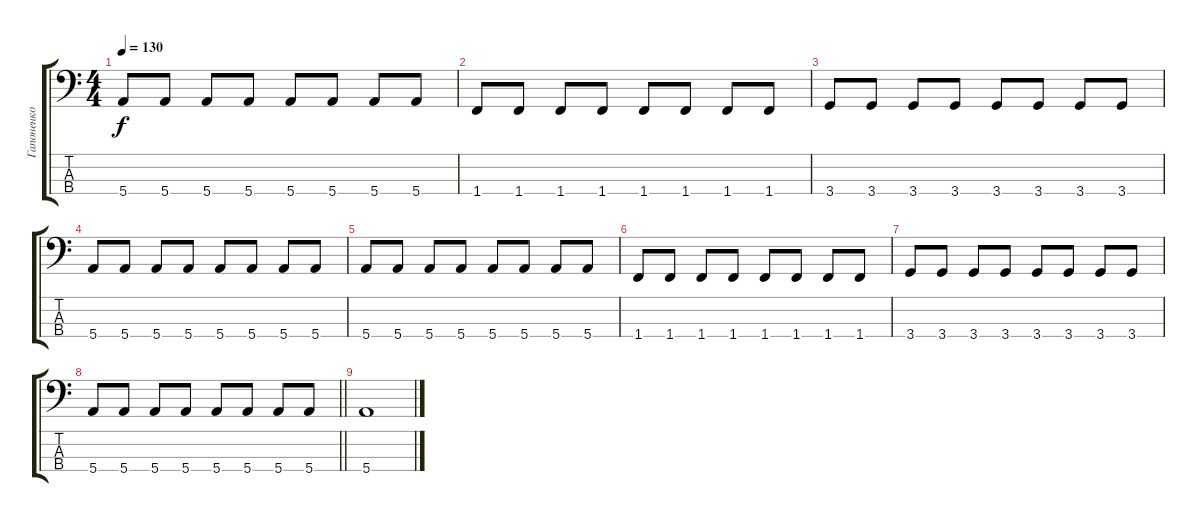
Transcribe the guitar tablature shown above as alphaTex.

\track ("Гапоненко Андрей" "Гапоненко ") {instrument acousticguitarsteel}
\staff {score tabs}
\tuning (G2 D2 A1 E1) {hide}
\ts (4 4)
\tempo 130
\clef f4
\ks c
5.4.8{dy f} 5.4.8 5.4.8 5.4.8 5.4.8 5.4.8 5.4.8 5.4.8 |
1.4.8 1.4.8 1.4.8 1.4.8 1.4.8 1.4.8 1.4.8 1.4.8 |
3.4.8 3.4.8 3.4.8 3.4.8 3.4.8 3.4.8 3.4.8 3.4.8 |
5.4.8 5.4.8 5.4.8 5.4.8 5.4.8 5.4.8 5.4.8 5.4.8 |
5.4.8 5.4.8 5.4.8 5.4.8 5.4.8 5.4.8 5.4.8 5.4.8 |
1.4.8 1.4.8 1.4.8 1.4.8 1.4.8 1.4.8 1.4.8 1.4.8 |
3.4.8 3.4.8 3.4.8 3.4.8 3.4.8 3.4.8 3.4.8 3.4.8 |
\barLineRight lightlight
5.4.8 5.4.8 5.4.8 5.4.8 5.4.8 5.4.8 5.4.8 5.4.8 |
5.4.1
